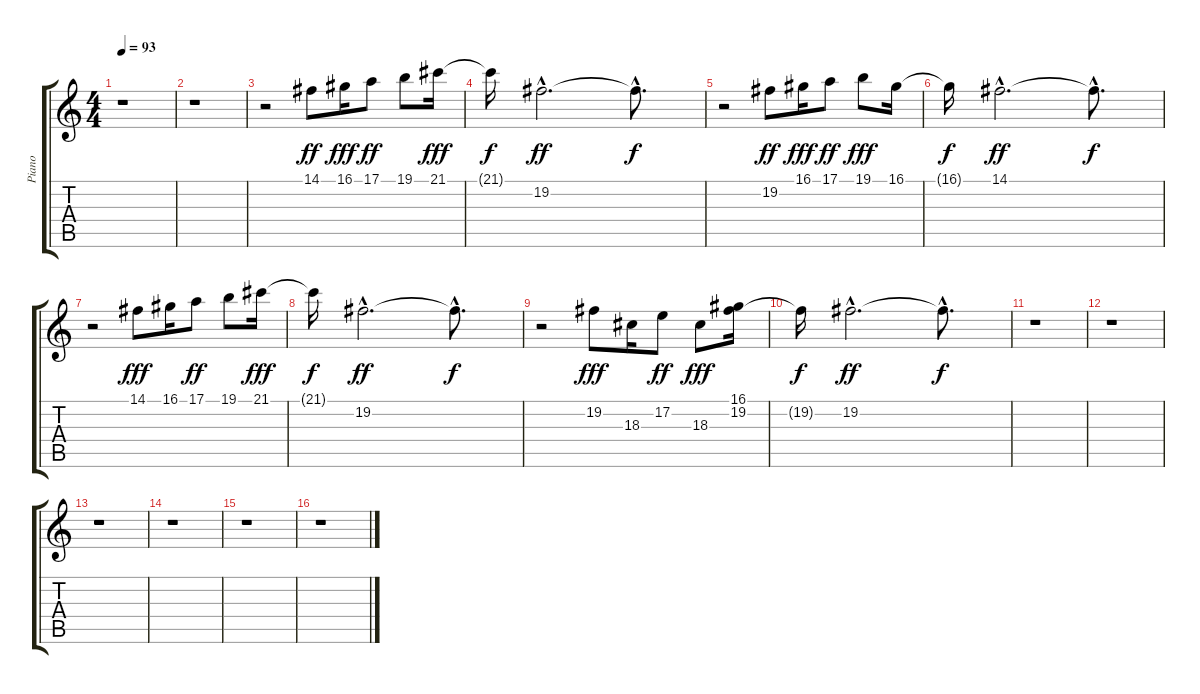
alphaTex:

\track ("Piano" "Piano") {instrument viola}
\staff {score tabs}
\tuning (E4 B3 G3 D3 A2 E2) {hide}
\ts (4 4)
\tempo 93
\clef g2
\ks c
r.1{dy ff instrument viola} |
r.1 |
r.2 14.1.8{volume 16 balance 6 instrument viola} 16.1.16{dy fff} 17.1.8{dy ff} 19.1.8 21.1.16{dy fff} |
21.1{t}.16{dy f} 19.2{hac}.2{d dy ff} 19.2{hac t}.8{d dy f} |
r.2 19.2.8{dy ff} 16.1.16{dy fff} 17.1.8{dy ff} 19.1.8{dy fff} 16.1.16 |
16.1{t}.16{dy f} 14.1{hac}.2{d dy ff} 14.1{hac t}.8{d dy f} |
r.2 14.1.8{dy fff} 16.1.16 17.1.8{dy ff} 19.1.8 21.1.16{dy fff} |
21.1{t}.16{dy f} 19.2{hac}.2{d dy ff} 19.2{hac t}.8{d dy f} |
r.2 19.2.8{dy fff} 18.3.16 17.2.8{dy ff} 18.3.8{dy fff} (16.1 19.2).16 |
19.2{t}.16{dy f} 19.2{hac}.2{d dy ff} 19.2{hac t}.8{d dy f} |
r.1 |
r.1 |
r.1 |
r.1 |
r.1 |
r.1
